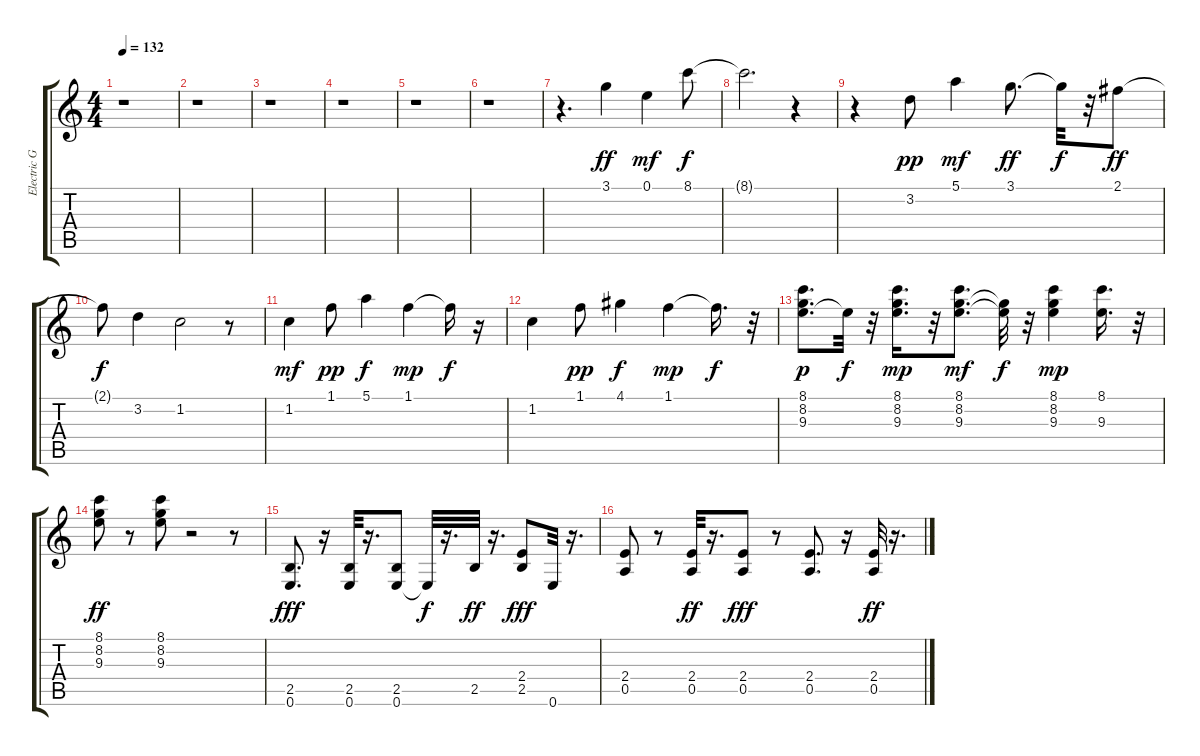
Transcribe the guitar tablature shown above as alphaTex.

\track ("Electric Guitar" "Electric G") {instrument distortionguitar}
\staff {score tabs}
\tuning (E4 B3 G3 D3 A2 E2) {hide}
\ts (4 4)
\tempo 132
\clef g2
\ks c
r.1{dy fff} |
r.1 |
r.1 |
r.1 |
r.1 |
r.1 |
r.4{d} 3.1.4{dy ff} 0.1.4{dy mf} 8.1.8{dy f} |
8.1{t}.2{d} r.4 |
r.4 3.2.8{dy pp} 5.1.4{dy mf} 3.1.8{d dy ff} 3.1{t}.32{dy f} r.32 2.1.8{dy ff} |
2.1{t}.8{dy f} 3.2.4 1.2.2 r.8 |
1.2.4{dy mf} 1.1.8{dy pp} 5.1.4{dy f} 1.1.4{dy mp} 1.1{t}.16{dy f} r.16 |
1.2.4 1.1.8{dy pp} 4.1.4{dy f} 1.1.4{dy mp} 1.1{t}.16{d dy f} r.32 |
(8.1 8.2 9.3).8{d dy p} 9.3{t}.32{dy f} r.32 (8.1 8.2 9.3).16{d dy mp} r.32 (8.1 8.2 9.3).8{d dy mf} (8.2{t} 9.3{t}).32{dy f} r.32 (8.1 8.2 9.3).4{dy mp} (8.1 9.3).16{d} r.32 |
(8.1 8.2 9.3).8{dy ff} r.8 (8.1 8.2 9.3).8 r.2 r.8 |
(2.5 0.6).8{d dy fff} r.16 (2.5 0.6).32 r.16{d} (2.5 0.6).8 0.6{t}.32{dy f} r.16{d} 2.5.32{dy ff} r.16{d} (2.4 2.5).8{dy fff} 0.6.32 r.16{d} |
(2.4 0.5).8 r.8 (2.4 0.5).32{dy ff} r.16{d} (2.4 0.5).8{dy fff} r.8 (2.4 0.5).8{d} r.16 (2.4 0.5).32{dy ff} r.16{d}
